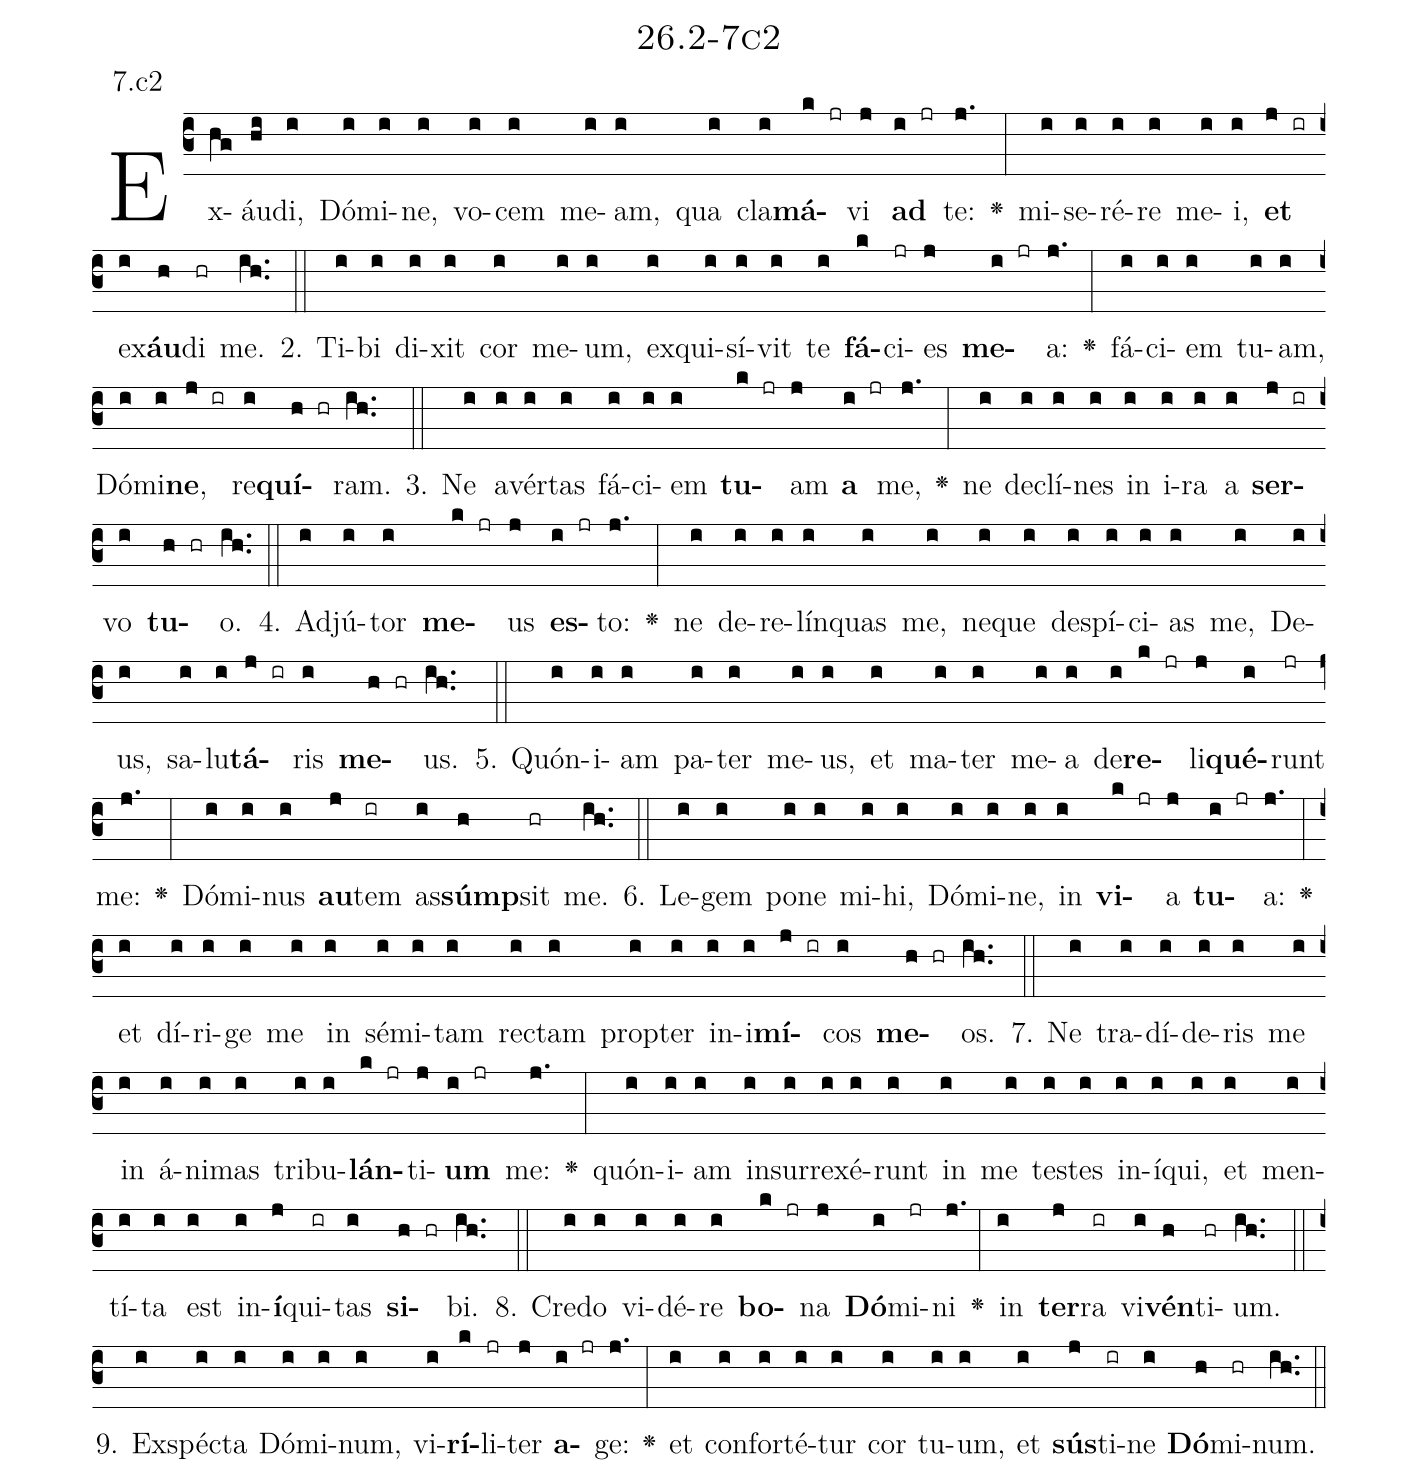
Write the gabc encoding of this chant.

name: 26.2-7c2;
annotation: 7.c2;
%%
(c3)Ex(hg)áu(hi)di,(i) Dó(i)mi(i)ne,(i) vo(i)cem(i) me(i)am,(i) qua(i) cla(i)<b>má</b>(k jr)vi(j) <b>ad</b>(i jr) te:(j.) <v>\greheightstar</v>(:) mi(i)se(i)ré(i)re(i) me(i)i,(i) <b>et</b>(j ir) ex(i)<b>áu</b>(h)di(hr) me.(ih..) (::)
2. Ti(i)bi(i) di(i)xit(i) cor(i) me(i)um,(i) ex(i)qui(i)sí(i)vit(i) te(i) <b>fá</b>(k)ci(jr)es(j) <b>me</b>(i jr)a:(j.) <v>\greheightstar</v>(:) fá(i)ci(i)em(i) tu(i)am,(i) Dó(i)mi(i)<b>ne</b>,(j ir) re(i)<b>quí</b>(h hr)ram.(ih..) (::)
3. Ne(i) a(i)vér(i)tas(i) fá(i)ci(i)em(i) <b>tu</b>(k jr)am(j) <b>a</b>(i jr) me,(j.) <v>\greheightstar</v>(:) ne(i) de(i)clí(i)nes(i) in(i) i(i)ra(i) a(i) <b>ser</b>(j ir)vo(i) <b>tu</b>(h hr)o.(ih..) (::)
4. Ad(i)jú(i)tor(i) <b>me</b>(k jr)us(j) <b>es</b>(i jr)to:(j.) <v>\greheightstar</v>(:) ne(i) de(i)re(i)lín(i)quas(i) me,(i) ne(i)que(i) de(i)spí(i)ci(i)as(i) me,(i) De(i)us,(i) sa(i)lu(i)<b>tá</b>(j ir)ris(i) <b>me</b>(h hr)us.(ih..) (::)
5. Quón(i)i(i)am(i) pa(i)ter(i) me(i)us,(i) et(i) ma(i)ter(i) me(i)a(i) de(i)<b>re</b>(k jr)li(j)<b>qué</b>(i)runt(jr) me:(j.) <v>\greheightstar</v>(:) Dó(i)mi(i)nus(i) <b>au</b>(j)tem(ir) as(i)<b>súmp</b>(h)sit(hr) me.(ih..) (::)
6. Le(i)gem(i) po(i)ne(i) mi(i)hi,(i) Dó(i)mi(i)ne,(i) in(i) <b>vi</b>(k jr)a(j) <b>tu</b>(i jr)a:(j.) <v>\greheightstar</v>(:) et(i) dí(i)ri(i)ge(i) me(i) in(i) sé(i)mi(i)tam(i) rec(i)tam(i) prop(i)ter(i) in(i)i(i)<b>mí</b>(j ir)cos(i) <b>me</b>(h hr)os.(ih..) (::)
7. Ne(i) tra(i)dí(i)de(i)ris(i) me(i) in(i) á(i)ni(i)mas(i) tri(i)bu(i)<b>lán</b>(k jr)ti(j)<b>um</b>(i jr) me:(j.) <v>\greheightstar</v>(:) quón(i)i(i)am(i) in(i)sur(i)re(i)xé(i)runt(i) in(i) me(i) tes(i)tes(i) in(i)í(i)qui,(i) et(i) men(i)tí(i)ta(i) est(i) in(i)<b>í</b>(j)qui(ir)tas(i) <b>si</b>(h hr)bi.(ih..) (::)
8. Cre(i)do(i) vi(i)dé(i)re(i) <b>bo</b>(k jr)na(j) <b>Dó</b>(i)mi(jr)ni(j.) <v>\greheightstar</v>(:) in(i) <b>ter</b>(j)ra(ir) vi(i)<b>vén</b>(h)ti(hr)um.(ih..) (::)
9. Ex(i)spéc(i)ta(i) Dó(i)mi(i)num,(i) vi(i)<b>rí</b>(k)li(jr)ter(j) <b>a</b>(i jr)ge:(j.) <v>\greheightstar</v>(:) et(i) con(i)for(i)té(i)tur(i) cor(i) tu(i)um,(i) et(i) <b>sús</b>(j)ti(ir)ne(i) <b>Dó</b>(h)mi(hr)num.(ih..) (::)
